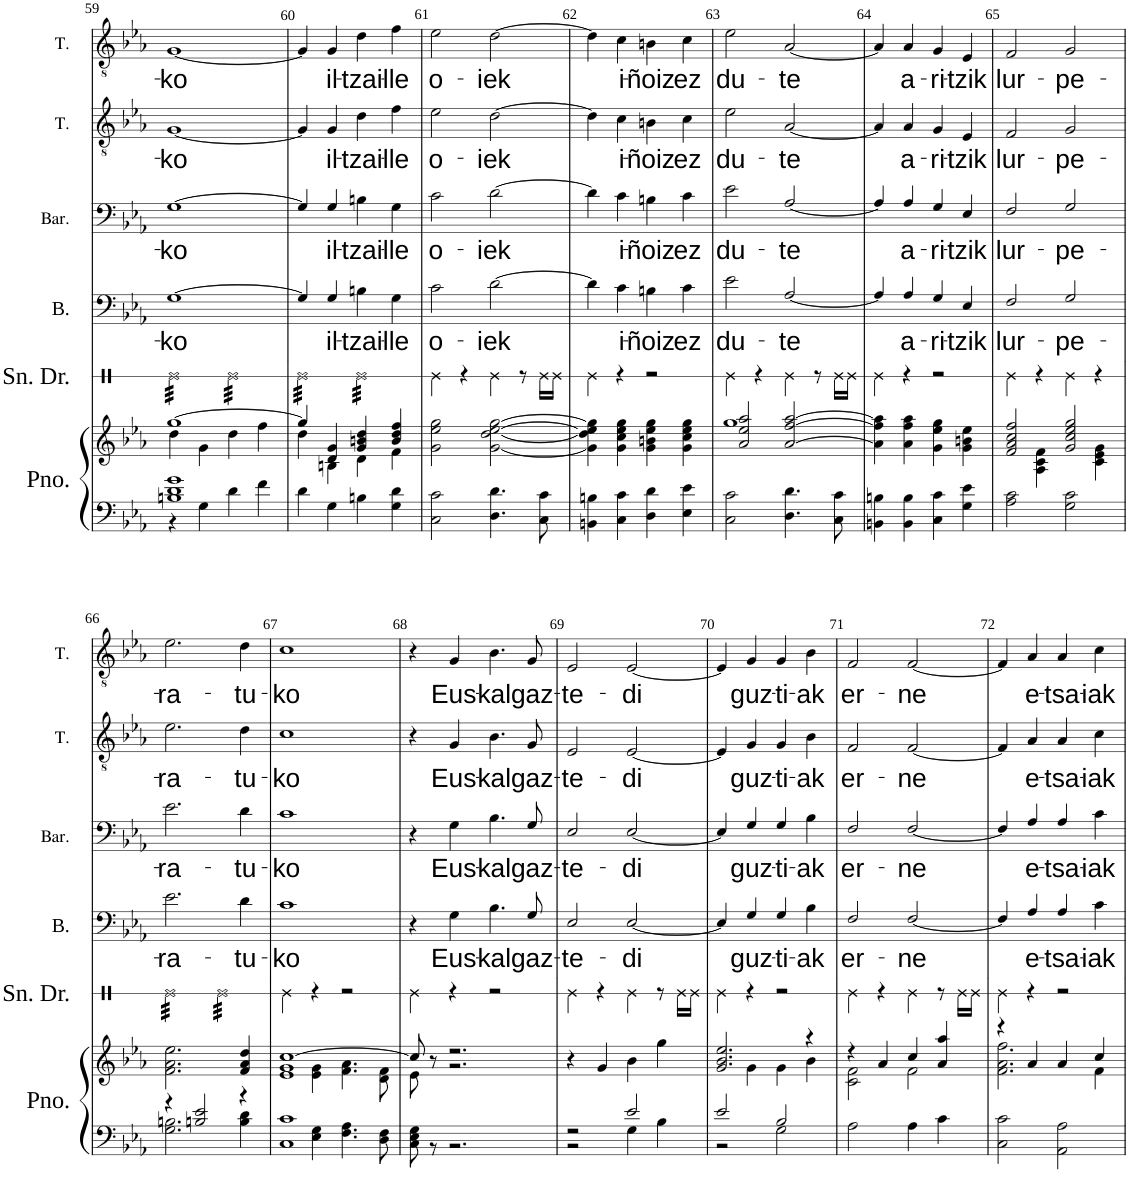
**kern	**kern	**kern	**kern	**text	**kern	**text	**kern	**text	**kern	**text
*part6	*part6	*part5	*part4	*part4	*part3	*part3	*part2	*part2	*part1	*part1
*staff7	*staff6	*staff5	*staff4	*staff4	*staff3	*staff3	*staff2	*staff2	*staff1	*staff1
*I"Piano	*	*I"Snare Drum	*I"Basse	*	*I"Baryton	*	*I"Ténor	*	*I"Ténor	*
*I'Pno.	*	*I'Sn. Dr.	*I'B.	*	*I'Bar.	*	*I'T.	*	*I'T.	*
!!LO:PB:g=z
*clefF4	*clefG2	*clefX	*clefF4	*	*clefF4	*	*clefGv2	*	*clefGv2	*
*k[b-e-a-]	*k[b-e-a-]	*k[]	*k[b-e-a-]	*	*k[b-e-a-]	*	*k[b-e-a-]	*	*k[b-e-a-]	*
*M4/4	*M4/4	*M4/4	*M4/4	*	*M4/4	*	*M4/4	*	*M4/4	*
*met(c|)	*met(c|)	*met(c|)	*met(c|)	*	*met(c|)	*	*met(c|)	*	*met(c|)	*
=59	=59	=59	=59	=59	=59	=59	=59	=59	=59	=59
*^	*^	*	*	*	*	*	*	*	*	*
!	!	!	!	!	!	!LO:LY:b	!	!LO:LY:b	!	!LO:LY:b	!	!LO:LY:b
*	*	*	*	*tremolo	*	*	*	*	*	*	*	*
1Bn 1d 1g	4r	[1gg	4dd\	32Re\LLL	[1G	-ko	[1G	-ko	[1G	-ko	[1G	-ko
.	.	.	.	32Re\	.	.	.	.	.	.	.	.
.	.	.	.	32Re\	.	.	.	.	.	.	.	.
.	.	.	.	32Re\	.	.	.	.	.	.	.	.
.	.	.	.	32Re\	.	.	.	.	.	.	.	.
.	.	.	.	32Re\	.	.	.	.	.	.	.	.
.	.	.	.	32Re\	.	.	.	.	.	.	.	.
.	.	.	.	32Re\	.	.	.	.	.	.	.	.
.	4G\	.	4g\	32Re\	.	.	.	.	.	.	.	.
.	.	.	.	32Re\	.	.	.	.	.	.	.	.
.	.	.	.	32Re\	.	.	.	.	.	.	.	.
.	.	.	.	32Re\	.	.	.	.	.	.	.	.
.	.	.	.	32Re\	.	.	.	.	.	.	.	.
.	.	.	.	32Re\	.	.	.	.	.	.	.	.
.	.	.	.	32Re\	.	.	.	.	.	.	.	.
.	.	.	.	32Re\JJJ	.	.	.	.	.	.	.	.
.	4d\	.	4dd\	32Re\LLL	.	.	.	.	.	.	.	.
.	.	.	.	32Re\	.	.	.	.	.	.	.	.
.	.	.	.	32Re\	.	.	.	.	.	.	.	.
.	.	.	.	32Re\	.	.	.	.	.	.	.	.
.	.	.	.	32Re\	.	.	.	.	.	.	.	.
.	.	.	.	32Re\	.	.	.	.	.	.	.	.
.	.	.	.	32Re\	.	.	.	.	.	.	.	.
.	.	.	.	32Re\	.	.	.	.	.	.	.	.
.	4f\	.	4ff\	32Re\	.	.	.	.	.	.	.	.
.	.	.	.	32Re\	.	.	.	.	.	.	.	.
.	.	.	.	32Re\	.	.	.	.	.	.	.	.
.	.	.	.	32Re\	.	.	.	.	.	.	.	.
.	.	.	.	32Re\	.	.	.	.	.	.	.	.
.	.	.	.	32Re\	.	.	.	.	.	.	.	.
.	.	.	.	32Re\	.	.	.	.	.	.	.	.
.	.	.	.	32Re\JJJ	.	.	.	.	.	.	.	.
=60	=60	=60	=60	=60	=60	=60	=60	=60	=60	=60	=60	=60
1ryy	4d\	4gg/]	4dd\	32Re\LLL	4G/]	.	4G/]	.	4G/]	.	4G/]	.
.	.	.	.	32Re\	.	.	.	.	.	.	.	.
.	.	.	.	32Re\	.	.	.	.	.	.	.	.
.	.	.	.	32Re\	.	.	.	.	.	.	.	.
.	.	.	.	32Re\	.	.	.	.	.	.	.	.
.	.	.	.	32Re\	.	.	.	.	.	.	.	.
.	.	.	.	32Re\	.	.	.	.	.	.	.	.
.	.	.	.	32Re\	.	.	.	.	.	.	.	.
!	!	!	!	!	!	!LO:LY:b	!	!LO:LY:b	!	!LO:LY:b	!	!LO:LY:b
.	4G\	4d/ 4g/	4Bn\	32Re\	4G/	il-	4G/	il-	4G/	il-	4G/	il-
.	.	.	.	32Re\	.	.	.	.	.	.	.	.
.	.	.	.	32Re\	.	.	.	.	.	.	.	.
.	.	.	.	32Re\	.	.	.	.	.	.	.	.
.	.	.	.	32Re\	.	.	.	.	.	.	.	.
.	.	.	.	32Re\	.	.	.	.	.	.	.	.
.	.	.	.	32Re\	.	.	.	.	.	.	.	.
.	.	.	.	32Re\JJJ	.	.	.	.	.	.	.	.
!	!	!	!	!	!	!LO:LY:b	!	!LO:LY:b	!	!LO:LY:b	!	!LO:LY:b
.	4Bn\	4g/ 4bn/ 4dd/	4d\	32Re\LLL	4Bn\	-tzai-	4Bn\	-tzai-	4d\	-tzai-	4d\	-tzai-
.	.	.	.	32Re\	.	.	.	.	.	.	.	.
.	.	.	.	32Re\	.	.	.	.	.	.	.	.
.	.	.	.	32Re\	.	.	.	.	.	.	.	.
.	.	.	.	32Re\	.	.	.	.	.	.	.	.
.	.	.	.	32Re\	.	.	.	.	.	.	.	.
.	.	.	.	32Re\	.	.	.	.	.	.	.	.
.	.	.	.	32Re\	.	.	.	.	.	.	.	.
!	!	!	!	!	!	!LO:LY:b	!	!LO:LY:b	!	!LO:LY:b	!	!LO:LY:b
.	4G\ 4d\	4b/ 4dd/ 4ff/	4f\	32Re\	4G\	-lle	4G\	-lle	4f\	-lle	4f\	-lle
.	.	.	.	32Re\	.	.	.	.	.	.	.	.
.	.	.	.	32Re\	.	.	.	.	.	.	.	.
.	.	.	.	32Re\	.	.	.	.	.	.	.	.
.	.	.	.	32Re\	.	.	.	.	.	.	.	.
.	.	.	.	32Re\	.	.	.	.	.	.	.	.
.	.	.	.	32Re\	.	.	.	.	.	.	.	.
.	.	.	.	32Re\JJJ	.	.	.	.	.	.	.	.
*	*	*	*	*Xtremolo	*	*	*	*	*	*	*	*
=61	=61	=61	=61	=61	=61	=61	=61	=61	=61	=61	=61	=61
!	!	!	!	!	!	!LO:LY:b	!	!LO:LY:b	!	!LO:LY:b	!	!LO:LY:b
*v	*v	*	*	*	*	*	*	*	*	*	*	*
*	*v	*v	*	*	*	*	*	*	*	*	*
2C\ 2c\	2g\ 2ee-\ 2gg\	4Re\	2c\	o-	2c\	o-	2e-\	o-	2e-\	o-
.	.	4r	.	.	.	.	.	.	.	.
!	!	!	!	!LO:LY:b	!	!LO:LY:b	!	!LO:LY:b	!	!LO:LY:b
4.D\ 4.d\	[2g\ [2dd\ [2ee-\ [2gg\	4Re\	[2d\	-iek	[2d\	-iek	[2d\	-iek	[2d\	-iek
.	.	8r	.	.	.	.	.	.	.	.
8C\ 8c\	.	16Re\LL	.	.	.	.	.	.	.	.
.	.	16Re\JJ	.	.	.	.	.	.	.	.
=62	=62	=62	=62	=62	=62	=62	=62	=62	=62	=62
4BBn\ 4Bn\	4g\] 4dd\] 4ee-\] 4gg\]	4Re\	4d\]	.	4d\]	.	4d\]	.	4d\]	.
!	!	!	!	!LO:LY:b	!	!LO:LY:b	!	!LO:LY:b	!	!LO:LY:b
4C\ 4c\	4g\ 4cc\ 4ee-\ 4gg\	4r	4c\	i-	4c\	i-	4c\	i-	4c\	i-
!	!	!	!	!LO:LY:b	!	!LO:LY:b	!	!LO:LY:b	!	!LO:LY:b
4D\ 4d\	4g\ 4bn\ 4ee-\ 4gg\	2r	4Bn\	-ñoiz	4Bn\	-ñoiz	4Bn\	-ñoiz	4Bn\	-ñoiz
!	!	!	!	!LO:LY:b	!	!LO:LY:b	!	!LO:LY:b	!	!LO:LY:b
4E-\ 4e-\	4g\ 4cc\ 4ee-\ 4gg\	.	4c\	ez	4c\	ez	4c\	ez	4c\	ez
=63	=63	=63	=63	=63	=63	=63	=63	=63	=63	=63
*	*^	*	*	*	*	*	*	*	*	*
!	!	!	!	!	!LO:LY:b	!	!LO:LY:b	!	!LO:LY:b	!	!LO:LY:b
2C\ 2c\	2a-/ 2ee-/ 2aa-/	1gg	4Re\	2e-\	du-	2e-\	du-	2e-\	du-	2e-\	du-
.	.	.	4r	.	.	.	.	.	.	.	.
!	!	!	!	!	!LO:LY:b	!	!LO:LY:b	!	!LO:LY:b	!	!LO:LY:b
4.D\ 4.d\	[2a-/ [2ff/ [2aa-/	.	4Re\	[2A-/	-te	[2A-/	-te	[2A-/	-te	[2A-/	-te
.	.	.	8r	.	.	.	.	.	.	.	.
8C\ 8c\	.	.	16Re\LL	.	.	.	.	.	.	.	.
.	.	.	16Re\JJ	.	.	.	.	.	.	.	.
*	*v	*v	*	*	*	*	*	*	*	*	*
=64	=64	=64	=64	=64	=64	=64	=64	=64	=64	=64
4BBn\ 4Bn\	4a-\] 4ff\] 4aa-\]	4Re\	4A-/]	.	4A-/]	.	4A-/]	.	4A-/]	.
!	!	!	!	!LO:LY:b	!	!LO:LY:b	!	!LO:LY:b	!	!LO:LY:b
4BB\ 4B\	4a-\ 4ff\ 4aa-\	4r	4A-/	a-	4A-/	a-	4A-/	a-	4A-/	a-
!	!	!	!	!LO:LY:b	!	!LO:LY:b	!	!LO:LY:b	!	!LO:LY:b
4C\ 4c\	4g\ 4ee-\ 4gg\	2r	4G/	-ri-	4G/	-ri-	4G/	-ri-	4G/	-ri-
!	!	!	!	!LO:LY:b	!	!LO:LY:b	!	!LO:LY:b	!	!LO:LY:b
4G\ 4e-\	4g\ 4bn\ 4ee-\	.	4E-/	-tzik	4E-/	-tzik	4E-/	-tzik	4E-/	-tzik
=65	=65	=65	=65	=65	=65	=65	=65	=65	=65	=65
*	*^	*	*	*	*	*	*	*	*	*
!	!	!	!	!	!LO:LY:b	!	!LO:LY:b	!	!LO:LY:b	!	!LO:LY:b
2A-\ 2c\	2f/ 2a-/ 2cc/ 2ff/	4ryy	4Re\	2F/	lur-	2F/	lur-	2F/	lur-	2F/	lur-
.	.	4A-\ 4c\ 4f\	4r	.	.	.	.	.	.	.	.
!	!	!	!	!	!LO:LY:b	!	!LO:LY:b	!	!LO:LY:b	!	!LO:LY:b
2G\ 2c\	2g/ 2cc/ 2ee-/ 2gg/	4ryy	4Re\	2G/	-pe-	2G/	-pe-	2G/	-pe-	2G/	-pe-
.	.	4c\ 4e-\ 4g\	4r	.	.	.	.	.	.	.	.
!!LO:LB:g=z
=66	=66	=66	=66	=66	=66	=66	=66	=66	=66	=66	=66
*^	*	*	*	*	*	*	*	*	*	*	*
!	!	!	!	!	!	!LO:LY:b	!	!LO:LY:b	!	!LO:LY:b	!	!LO:LY:b
*	*	*v	*v	*	*	*	*	*	*	*	*	*
*	*	*	*tremolo	*	*	*	*	*	*	*	*
4r	2.G\ 2.Bn\	2.f\ 2.a-\ 2.ee-\	32Re\LLL	2.e-\	-ra-	2.e-\	-ra-	2.e-\	-ra-	2.e-\	-ra-
.	.	.	32Re\	.	.	.	.	.	.	.	.
.	.	.	32Re\	.	.	.	.	.	.	.	.
.	.	.	32Re\	.	.	.	.	.	.	.	.
.	.	.	32Re\	.	.	.	.	.	.	.	.
.	.	.	32Re\	.	.	.	.	.	.	.	.
.	.	.	32Re\	.	.	.	.	.	.	.	.
.	.	.	32Re\	.	.	.	.	.	.	.	.
2Bn/ 2e-/	.	.	32Re\	.	.	.	.	.	.	.	.
.	.	.	32Re\	.	.	.	.	.	.	.	.
.	.	.	32Re\	.	.	.	.	.	.	.	.
.	.	.	32Re\	.	.	.	.	.	.	.	.
.	.	.	32Re\	.	.	.	.	.	.	.	.
.	.	.	32Re\	.	.	.	.	.	.	.	.
.	.	.	32Re\	.	.	.	.	.	.	.	.
.	.	.	32Re\JJJ	.	.	.	.	.	.	.	.
.	.	.	32Re\LLL	.	.	.	.	.	.	.	.
.	.	.	32Re\	.	.	.	.	.	.	.	.
.	.	.	32Re\	.	.	.	.	.	.	.	.
.	.	.	32Re\	.	.	.	.	.	.	.	.
.	.	.	32Re\	.	.	.	.	.	.	.	.
.	.	.	32Re\	.	.	.	.	.	.	.	.
.	.	.	32Re\	.	.	.	.	.	.	.	.
.	.	.	32Re\	.	.	.	.	.	.	.	.
!	!	!	!	!	!LO:LY:b	!	!LO:LY:b	!	!LO:LY:b	!	!LO:LY:b
4r	4B\ 4d\	4f/ 4a-/ 4dd/	32Re\	4d\	-tu-	4d\	-tu-	4d\	-tu-	4d\	-tu-
.	.	.	32Re\	.	.	.	.	.	.	.	.
.	.	.	32Re\	.	.	.	.	.	.	.	.
.	.	.	32Re\	.	.	.	.	.	.	.	.
.	.	.	32Re\	.	.	.	.	.	.	.	.
.	.	.	32Re\	.	.	.	.	.	.	.	.
.	.	.	32Re\	.	.	.	.	.	.	.	.
.	.	.	32Re\JJJ	.	.	.	.	.	.	.	.
*	*	*	*Xtremolo	*	*	*	*	*	*	*	*
=67	=67	=67	=67	=67	=67	=67	=67	=67	=67	=67	=67
*	*	*^	*	*	*	*	*	*	*	*	*
!	!	!	!	!	!	!LO:LY:b	!	!LO:LY:b	!	!LO:LY:b	!	!LO:LY:b
1C 1c	4ryy	1e- 1g [1cc	4ryy	4Re\	1c	-ko	1c	-ko	1c	-ko	1c	-ko
.	4E-\ 4G\	.	4e-\ 4g\	4r	.	.	.	.	.	.	.	.
.	4.F\ 4.A-\	.	4.f\ 4.a-\	2r	.	.	.	.	.	.	.	.
.	8D\ 8F\	.	8d\ 8f\	.	.	.	.	.	.	.	.	.
=68	=68	=68	=68	=68	=68	=68	=68	=68	=68	=68	=68	=68
1ryy	8C\ 8E-\ 8G\	8cc/]	8e-\	4Re\	4r	.	4r	.	4r	.	4r	.
.	8r	8r	8ryy	.	.	.	.	.	.	.	.	.
!	!	!	!	!	!	!LO:LY:b	!	!LO:LY:b	!	!LO:LY:b	!	!LO:LY:b
.	2.r	2.r	2.r	4r	4G\	Eus-	4G\	Eus-	4G/	Eus-	4G/	Eus-
!	!	!	!	!	!	!LO:LY:b	!	!LO:LY:b	!	!LO:LY:b	!	!LO:LY:b
.	.	.	.	2r	4.B-\	-kal	4.B-\	-kal	4.B-\	-kal	4.B-\	-kal
!	!	!	!	!	!	!LO:LY:b	!	!LO:LY:b	!	!LO:LY:b	!	!LO:LY:b
.	.	.	.	.	8G/	gaz-	8G/	gaz-	8G/	gaz-	8G/	gaz-
*	*	*v	*v	*	*	*	*	*	*	*	*	*
=69	=69	=69	=69	=69	=69	=69	=69	=69	=69	=69	=69
!	!	!	!	!	!LO:LY:b	!	!LO:LY:b	!	!LO:LY:b	!	!LO:LY:b
2r	2r	4r	4Re\	2E-/	-te-	2E-/	-te-	2E-/	-te-	2E-/	-te-
.	.	4g/	4r	.	.	.	.	.	.	.	.
!	!	!	!	!	!LO:LY:b	!	!LO:LY:b	!	!LO:LY:b	!	!LO:LY:b
2e-/	4G\	4b-\	4Re\	[2E-/	-di	[2E-/	-di	[2E-/	-di	[2E-/	-di
.	4B-\	4gg\	8r	.	.	.	.	.	.	.	.
.	.	.	16Re\LL	.	.	.	.	.	.	.	.
.	.	.	16Re\JJ	.	.	.	.	.	.	.	.
=70	=70	=70	=70	=70	=70	=70	=70	=70	=70	=70	=70
*	*	*^	*	*	*	*	*	*	*	*	*
2e-/	2r	2.g/ 2.b-/ 2.ee-/	4ryy	4Re\	4E-/]	.	4E-/]	.	4E-/]	.	4E-/]	.
!	!	!	!	!	!	!LO:LY:b	!	!LO:LY:b	!	!LO:LY:b	!	!LO:LY:b
.	.	.	4g\	4r	4G/	guz-	4G/	guz-	4G/	guz-	4G/	guz-
!	!	!	!	!	!	!LO:LY:b	!	!LO:LY:b	!	!LO:LY:b	!	!LO:LY:b
2B-/	2G\	.	4g\	2r	4G/	-ti-	4G/	-ti-	4G/	-ti-	4G/	-ti-
!	!	!	!	!	!	!LO:LY:b	!	!LO:LY:b	!	!LO:LY:b	!	!LO:LY:b
.	.	4r	4b-\	.	4B-\	-ak	4B-\	-ak	4B-\	-ak	4B-\	-ak
*v	*v	*	*	*	*	*	*	*	*	*	*	*
=71	=71	=71	=71	=71	=71	=71	=71	=71	=71	=71	=71
!	!	!	!	!	!LO:LY:b	!	!LO:LY:b	!	!LO:LY:b	!	!LO:LY:b
2A-\	4r	2c\ 2f\	4Re\	2F/	er-	2F/	er-	2F/	er-	2F/	er-
.	4a-/	.	4r	.	.	.	.	.	.	.	.
!	!	!	!	!	!LO:LY:b	!	!LO:LY:b	!	!LO:LY:b	!	!LO:LY:b
4A-\	4cc/	2f\	4Re\	[2F/	-ne	[2F/	-ne	[2F/	-ne	[2F/	-ne
4c\	4a-/ 4aa-/	.	8r	.	.	.	.	.	.	.	.
.	.	.	16Re\LL	.	.	.	.	.	.	.	.
.	.	.	16Re\JJ	.	.	.	.	.	.	.	.
=72	=72	=72	=72	=72	=72	=72	=72	=72	=72	=72	=72
2C\ 2c\	4r	2.f\ 2.a-\ 2.ff\	4Re\	4F/]	.	4F/]	.	4F/]	.	4F/]	.
!	!	!	!	!	!LO:LY:b	!	!LO:LY:b	!	!LO:LY:b	!	!LO:LY:b
.	4a-/	.	4r	4A-/	e-	4A-/	e-	4A-/	e-	4A-/	e-
!	!	!	!	!	!LO:LY:b	!	!LO:LY:b	!	!LO:LY:b	!	!LO:LY:b
2AA-\ 2A-\	4a-/	.	2r	4A-/	-tsa-	4A-/	-tsa-	4A-/	-tsa-	4A-/	-tsa-
!	!	!	!	!	!LO:LY:b	!	!LO:LY:b	!	!LO:LY:b	!	!LO:LY:b
.	4cc/	4f\	.	4c\	-iak	4c\	-iak	4c\	-iak	4c\	-iak
*	*v	*v	*	*	*	*	*	*	*	*	*
=	=	=	=	=	=	=	=	=	=	=
*-	*-	*-	*-	*-	*-	*-	*-	*-	*-	*-
